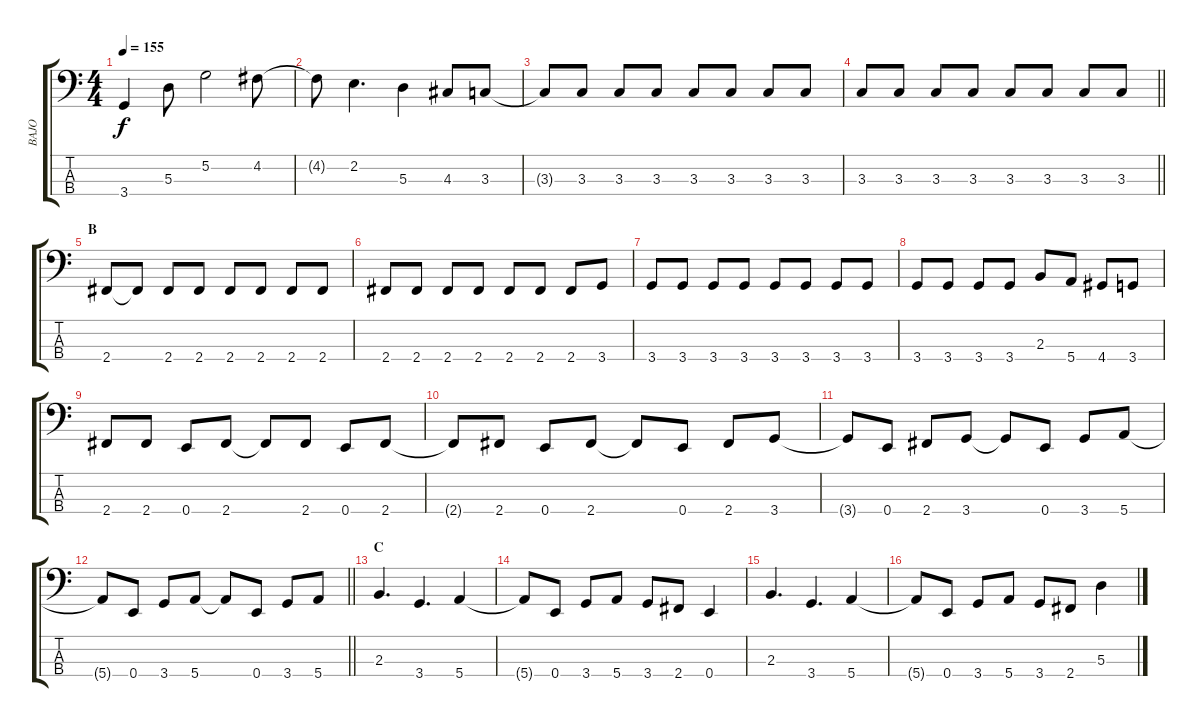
\track ("BAJO" "BAJO") {instrument electricbassfinger}
\staff {score tabs}
\tuning (G2 D2 A1 E1) {hide}
\ts (4 4)
\tempo 155
\clef f4
\ks c
3.4.4{dy f} 5.3.8 5.2.2 4.2.8 |
4.2{t}.8 2.2.4{d} 5.3.4 4.3.8 3.3.8 |
3.3{t}.8 3.3.8 3.3.8 3.3.8 3.3.8 3.3.8 3.3.8 3.3.8 |
\barLineRight lightlight
3.3.8 3.3.8 3.3.8 3.3.8 3.3.8 3.3.8 3.3.8 3.3.8 |
\section ("" "B")
2.4.8 2.4{t}.8 2.4.8 2.4.8 2.4.8 2.4.8 2.4.8 2.4.8 |
2.4.8 2.4.8 2.4.8 2.4.8 2.4.8 2.4.8 2.4.8 3.4.8 |
3.4.8 3.4.8 3.4.8 3.4.8 3.4.8 3.4.8 3.4.8 3.4.8 |
3.4.8 3.4.8 3.4.8 3.4.8 2.3.8 5.4.8 4.4.8 3.4.8 |
2.4.8 2.4.8 0.4.8 2.4.8 2.4{t}.8 2.4.8 0.4.8 2.4.8 |
2.4{t}.8 2.4.8 0.4.8 2.4.8 2.4{t}.8 0.4.8 2.4.8 3.4.8 |
3.4{t}.8 0.4.8 2.4.8 3.4.8 3.4{t}.8 0.4.8 3.4.8 5.4.8 |
\barLineRight lightlight
5.4{t}.8 0.4.8 3.4.8 5.4.8 5.4{t}.8 0.4.8 3.4.8 5.4.8 |
\section ("" "C")
2.3.4{d} 3.4.4{d} 5.4.4 |
5.4{t}.8 0.4.8 3.4.8 5.4.8 3.4.8 2.4.8 0.4.4 |
2.3.4{d} 3.4.4{d} 5.4.4 |
5.4{t}.8 0.4.8 3.4.8 5.4.8 3.4.8 2.4.8 5.3.4
